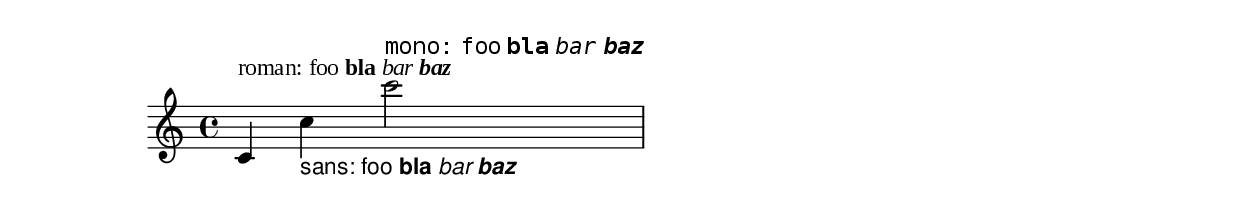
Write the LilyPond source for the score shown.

%% Do not edit this file; it is auto-generated from LSR http://lsr.dsi.unimi.it
%% This file is in the public domain.
\version "2.11.46"

\header {
  lsrtags = "text, tweaks-and-overrides"

  texidoc = "
The default font families for text can be overridden with
@code{make-pango-font-tree}. 

"
  doctitle = "Changing the default text font family"
} % begin verbatim
\paper {
  % change for other default global staff size. 
  myStaffSize = #20
  %{
     run
         lilypond -dshow-available-fonts blabla
     to show all fonts available in the process log.  
  %}

  #(define fonts
    (make-pango-font-tree "Times New Roman"
                          "Nimbus Sans"
                          "Luxi Mono"
;;                        "Helvetica"
;;                        "Courier"
     (/ myStaffSize 20)))
}

\relative {
  c'^\markup {
    roman: foo \bold bla \italic bar \italic \bold baz 
  }
  c'_\markup {
    \override #'(font-family . sans)
    {
      sans: foo \bold bla \italic bar \italic \bold baz
    }
  }
  c'2^\markup {
    \override #'(font-family . typewriter)
    {
      mono: foo \bold bla \italic bar \italic \bold baz
    }
  }
}  

